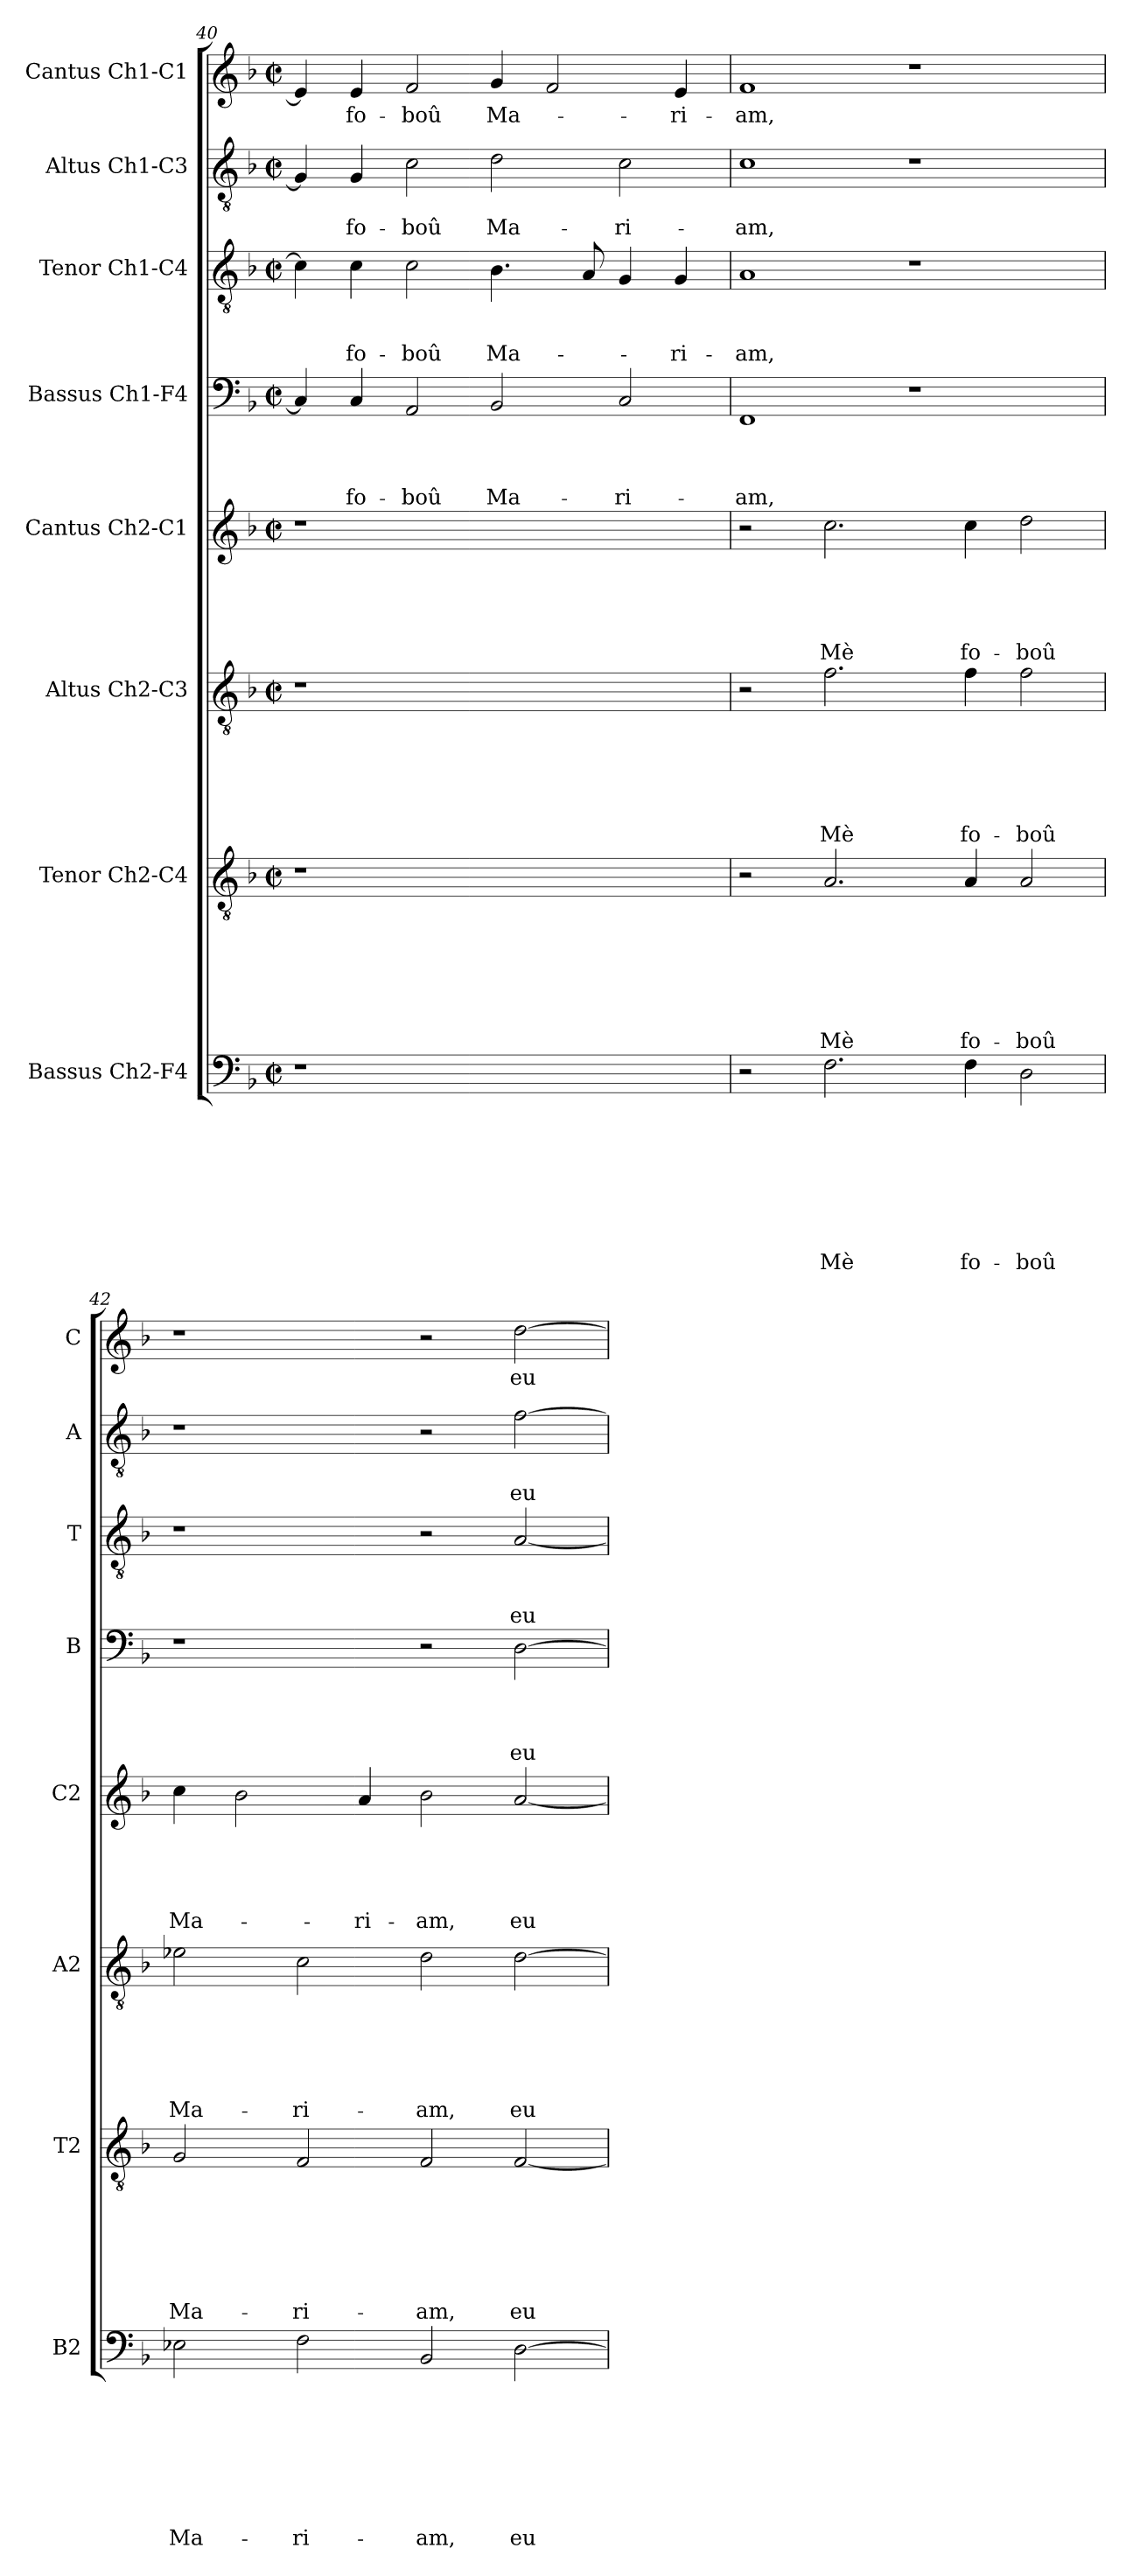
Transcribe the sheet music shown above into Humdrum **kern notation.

**kern	**text	**text	**text	**text	**text	**text	**text	**text	**kern	**text	**text	**text	**text	**text	**text	**text	**kern	**text	**text	**text	**text	**text	**text	**kern	**text	**text	**text	**text	**text	**kern	**text	**text	**text	**text	**kern	**text	**text	**text	**kern	**text	**text	**kern	**text
*part8	*part8	*part8	*part8	*part8	*part8	*part8	*part8	*part8	*part7	*part7	*part7	*part7	*part7	*part7	*part7	*part7	*part6	*part6	*part6	*part6	*part6	*part6	*part6	*part5	*part5	*part5	*part5	*part5	*part5	*part4	*part4	*part4	*part4	*part4	*part3	*part3	*part3	*part3	*part2	*part2	*part2	*part1	*part1
*staff8	*staff8	*staff8	*staff8	*staff8	*staff8	*staff8	*staff8	*staff8	*staff7	*staff7	*staff7	*staff7	*staff7	*staff7	*staff7	*staff7	*staff6	*staff6	*staff6	*staff6	*staff6	*staff6	*staff6	*staff5	*staff5	*staff5	*staff5	*staff5	*staff5	*staff4	*staff4	*staff4	*staff4	*staff4	*staff3	*staff3	*staff3	*staff3	*staff2	*staff2	*staff2	*staff1	*staff1
*I"Bassus Ch2-F4	*	*	*	*	*	*	*	*	*I"Tenor Ch2-C4	*	*	*	*	*	*	*	*I"Altus Ch2-C3	*	*	*	*	*	*	*I"Cantus Ch2-C1	*	*	*	*	*	*I"Bassus Ch1-F4	*	*	*	*	*I"Tenor Ch1-C4	*	*	*	*I"Altus Ch1-C3	*	*	*I"Cantus Ch1-C1	*
*I'B2	*	*	*	*	*	*	*	*	*I'T2	*	*	*	*	*	*	*	*I'A2	*	*	*	*	*	*	*I'C2	*	*	*	*	*	*I'B	*	*	*	*	*I'T	*	*	*	*I'A	*	*	*I'C	*
*clefF4	*	*	*	*	*	*	*	*	*clefGv2	*	*	*	*	*	*	*	*clefGv2	*	*	*	*	*	*	*clefG2	*	*	*	*	*	*clefF4	*	*	*	*	*clefGv2	*	*	*	*clefGv2	*	*	*clefG2	*
*k[b-]	*	*	*	*	*	*	*	*	*k[b-]	*	*	*	*	*	*	*	*k[b-]	*	*	*	*	*	*	*k[b-]	*	*	*	*	*	*k[b-]	*	*	*	*	*k[b-]	*	*	*	*k[b-]	*	*	*k[b-]	*
*F:	*	*	*	*	*	*	*	*	*F:	*	*	*	*	*	*	*	*F:	*	*	*	*	*	*	*F:	*	*	*	*	*	*F:	*	*	*	*	*F:	*	*	*	*F:	*	*	*F:	*
*M2/2	*	*	*	*	*	*	*	*	*M2/2	*	*	*	*	*	*	*	*M2/2	*	*	*	*	*	*	*M2/2	*	*	*	*	*	*M2/2	*	*	*	*	*M2/2	*	*	*	*M2/2	*	*	*M2/2	*
*met(c|)	*	*	*	*	*	*	*	*	*met(c|)	*	*	*	*	*	*	*	*met(c|)	*	*	*	*	*	*	*met(c|)	*	*	*	*	*	*met(c|)	*	*	*	*	*met(c|)	*	*	*	*met(c|)	*	*	*met(c|)	*
=40	=40	=40	=40	=40	=40	=40	=40	=40	=40	=40	=40	=40	=40	=40	=40	=40	=40	=40	=40	=40	=40	=40	=40	=40	=40	=40	=40	=40	=40	=40	=40	=40	=40	=40	=40	=40	=40	=40	=40	=40	=40	=40	=40
1r	.	.	.	.	.	.	.	.	1r	.	.	.	.	.	.	.	1r	.	.	.	.	.	.	1r	.	.	.	.	.	4C/]	.	.	.	.	4c\]	.	.	.	4G/]	.	.	4e/]	.
!	!	!	!	!	!	!	!	!	!	!	!	!	!	!	!	!	!	!	!	!	!	!	!	!	!	!	!	!	!	!	!	!	!	!LO:LY:b	!	!	!	!LO:LY:b	!	!	!LO:LY:b	!	!LO:LY:b
.	.	.	.	.	.	.	.	.	.	.	.	.	.	.	.	.	.	.	.	.	.	.	.	.	.	.	.	.	.	4C/	.	.	.	fo-	4c\	.	.	fo-	4G/	.	fo-	4e/	fo-
!	!	!	!	!	!	!	!	!	!	!	!	!	!	!	!	!	!	!	!	!	!	!	!	!	!	!	!	!	!	!	!	!	!	!LO:LY:b	!	!	!	!LO:LY:b	!	!	!LO:LY:b	!	!LO:LY:b
.	.	.	.	.	.	.	.	.	.	.	.	.	.	.	.	.	.	.	.	.	.	.	.	.	.	.	.	.	.	2AA/	.	.	.	-boû	2c\	.	.	-boû	2c\	.	-boû	2f/	-boû
!	!	!	!	!	!	!	!	!	!	!	!	!	!	!	!	!	!	!	!	!	!	!	!	!	!	!	!	!	!	!	!	!	!	!LO:LY:b	!	!	!	!LO:LY:b	!	!	!LO:LY:b	!	!LO:LY:b
1ryy	.	.	.	.	.	.	.	.	1ryy	.	.	.	.	.	.	.	1ryy	.	.	.	.	.	.	1ryy	.	.	.	.	.	2BB-/	.	.	.	Ma-	4.B-\	.	.	Ma-	2d\	.	Ma-	4g/	Ma-
.	.	.	.	.	.	.	.	.	.	.	.	.	.	.	.	.	.	.	.	.	.	.	.	.	.	.	.	.	.	.	.	.	.	.	.	.	.	.	.	.	.	2f/	.
.	.	.	.	.	.	.	.	.	.	.	.	.	.	.	.	.	.	.	.	.	.	.	.	.	.	.	.	.	.	.	.	.	.	.	8A/	.	.	.	.	.	.	.	.
!	!	!	!	!	!	!	!	!	!	!	!	!	!	!	!	!	!	!	!	!	!	!	!	!	!	!	!	!	!	!	!	!	!	!LO:LY:b	!	!	!	!	!	!	!LO:LY:b	!	!
.	.	.	.	.	.	.	.	.	.	.	.	.	.	.	.	.	.	.	.	.	.	.	.	.	.	.	.	.	.	2C/	.	.	.	-ri-	4G/	.	.	.	2c\	.	-ri-	.	.
!	!	!	!	!	!	!	!	!	!	!	!	!	!	!	!	!	!	!	!	!	!	!	!	!	!	!	!	!	!	!	!	!	!	!	!	!	!	!LO:LY:b	!	!	!	!	!LO:LY:b
.	.	.	.	.	.	.	.	.	.	.	.	.	.	.	.	.	.	.	.	.	.	.	.	.	.	.	.	.	.	.	.	.	.	.	4G/	.	.	-ri-	.	.	.	4e/	-ri-
!!LO:LB:g=z
=41	=41	=41	=41	=41	=41	=41	=41	=41	=41	=41	=41	=41	=41	=41	=41	=41	=41	=41	=41	=41	=41	=41	=41	=41	=41	=41	=41	=41	=41	=41	=41	=41	=41	=41	=41	=41	=41	=41	=41	=41	=41	=41	=41
!	!	!	!	!	!	!	!	!	!	!	!	!	!	!	!	!	!	!	!	!	!	!	!	!	!	!	!	!	!	!	!	!	!	!LO:LY:b	!	!	!	!LO:LY:b	!	!	!LO:LY:b	!	!LO:LY:b
2r	.	.	.	.	.	.	.	.	2r	.	.	.	.	.	.	.	2r	.	.	.	.	.	.	2r	.	.	.	.	.	1FF	.	.	.	-am,	1A	.	.	-am,	1c	.	-am,	1f	-am,
!	!	!	!	!	!	!	!	!LO:LY:b	!	!	!	!	!	!	!	!LO:LY:b	!	!	!	!	!	!	!LO:LY:b	!	!	!	!	!	!LO:LY:b	!	!	!	!	!	!	!	!	!	!	!	!	!	!
2.F\	.	.	.	.	.	.	.	Mè	2.A/	.	.	.	.	.	.	Mè	2.f\	.	.	.	.	.	Mè	2.cc\	.	.	.	.	Mè	.	.	.	.	.	.	.	.	.	.	.	.	.	.
.	.	.	.	.	.	.	.	.	.	.	.	.	.	.	.	.	.	.	.	.	.	.	.	.	.	.	.	.	.	1r	.	.	.	.	1r	.	.	.	1r	.	.	1r	.
!	!	!	!	!	!	!	!	!LO:LY:b	!	!	!	!	!	!	!	!LO:LY:b	!	!	!	!	!	!	!LO:LY:b	!	!	!	!	!	!LO:LY:b	!	!	!	!	!	!	!	!	!	!	!	!	!	!
4F\	.	.	.	.	.	.	.	fo-	4A/	.	.	.	.	.	.	fo-	4f\	.	.	.	.	.	fo-	4cc\	.	.	.	.	fo-	.	.	.	.	.	.	.	.	.	.	.	.	.	.
!	!	!	!	!	!	!	!	!LO:LY:b	!	!	!	!	!	!	!	!LO:LY:b	!	!	!	!	!	!	!LO:LY:b	!	!	!	!	!	!LO:LY:b	!	!	!	!	!	!	!	!	!	!	!	!	!	!
2D\	.	.	.	.	.	.	.	-boû	2A/	.	.	.	.	.	.	-boû	2f\	.	.	.	.	.	-boû	2dd\	.	.	.	.	-boû	.	.	.	.	.	.	.	.	.	.	.	.	.	.
=42	=42	=42	=42	=42	=42	=42	=42	=42	=42	=42	=42	=42	=42	=42	=42	=42	=42	=42	=42	=42	=42	=42	=42	=42	=42	=42	=42	=42	=42	=42	=42	=42	=42	=42	=42	=42	=42	=42	=42	=42	=42	=42	=42
!	!	!	!	!	!	!	!	!LO:LY:b	!	!	!	!	!	!	!	!LO:LY:b	!	!	!	!	!	!	!LO:LY:b	!	!	!	!	!	!LO:LY:b	!	!	!	!	!	!	!	!	!	!	!	!	!	!
2E-X\	.	.	.	.	.	.	.	Ma-	2G/	.	.	.	.	.	.	Ma-	2e-X\	.	.	.	.	.	Ma-	4cc\	.	.	.	.	Ma-	1r	.	.	.	.	1r	.	.	.	1r	.	.	1r	.
.	.	.	.	.	.	.	.	.	.	.	.	.	.	.	.	.	.	.	.	.	.	.	.	2b-\	.	.	.	.	.	.	.	.	.	.	.	.	.	.	.	.	.	.	.
!	!	!	!	!	!	!	!	!LO:LY:b	!	!	!	!	!	!	!	!LO:LY:b	!	!	!	!	!	!	!LO:LY:b	!	!	!	!	!	!	!	!	!	!	!	!	!	!	!	!	!	!	!	!
2F\	.	.	.	.	.	.	.	-ri-	2F/	.	.	.	.	.	.	-ri-	2c\	.	.	.	.	.	-ri-	.	.	.	.	.	.	.	.	.	.	.	.	.	.	.	.	.	.	.	.
!	!	!	!	!	!	!	!	!	!	!	!	!	!	!	!	!	!	!	!	!	!	!	!	!	!	!	!	!	!LO:LY:b	!	!	!	!	!	!	!	!	!	!	!	!	!	!
.	.	.	.	.	.	.	.	.	.	.	.	.	.	.	.	.	.	.	.	.	.	.	.	4a/	.	.	.	.	-ri-	.	.	.	.	.	.	.	.	.	.	.	.	.	.
!	!	!	!	!	!	!	!	!LO:LY:b	!	!	!	!	!	!	!	!LO:LY:b	!	!	!	!	!	!	!LO:LY:b	!	!	!	!	!	!LO:LY:b	!	!	!	!	!	!	!	!	!	!	!	!	!	!
2BB-/	.	.	.	.	.	.	.	-am,	2F/	.	.	.	.	.	.	-am,	2d\	.	.	.	.	.	-am,	2b-\	.	.	.	.	-am,	2r	.	.	.	.	2r	.	.	.	2r	.	.	2r	.
!	!	!	!	!	!	!	!	!LO:LY:b	!	!	!	!	!	!	!	!LO:LY:b	!	!	!	!	!	!	!LO:LY:b	!	!	!	!	!	!LO:LY:b	!	!	!	!	!LO:LY:b	!	!	!	!LO:LY:b	!	!	!LO:LY:b	!	!LO:LY:b
[2D\	.	.	.	.	.	.	.	eu-	[2F/	.	.	.	.	.	.	eu-	[2d\	.	.	.	.	.	eu-	[2a/	.	.	.	.	eu-	[2D\	.	.	.	eu-	[2A/	.	.	eu-	[2f\	.	eu-	[2dd\	eu-
=	=	=	=	=	=	=	=	=	=	=	=	=	=	=	=	=	=	=	=	=	=	=	=	=	=	=	=	=	=	=	=	=	=	=	=	=	=	=	=	=	=	=	=
*-	*-	*-	*-	*-	*-	*-	*-	*-	*-	*-	*-	*-	*-	*-	*-	*-	*-	*-	*-	*-	*-	*-	*-	*-	*-	*-	*-	*-	*-	*-	*-	*-	*-	*-	*-	*-	*-	*-	*-	*-	*-	*-	*-
